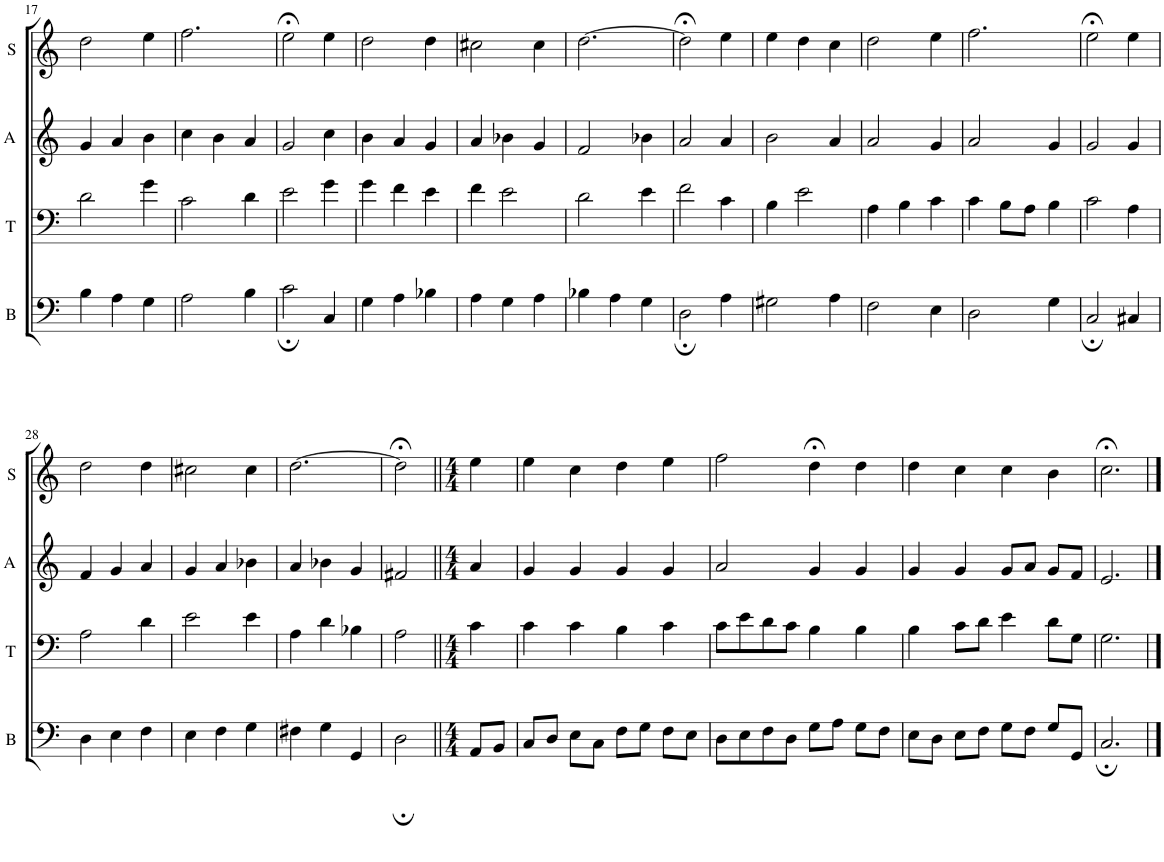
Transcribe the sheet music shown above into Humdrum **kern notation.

**kern	**kern	**kern	**kern
*part4	*part3	*part2	*part1
*staff4	*staff3	*staff2	*staff1
*I"B	*I"T	*I"A	*I"S
*I'B	*I'T	*I'A	*I'S
!!LO:PB:g=z
*clefF4	*clefF4	*clefG2	*clefG2
*k[]	*k[]	*k[]	*k[]
*M3/4	*M3/4	*M3/4	*M3/4
=17	=17	=17	=17
4B\	2d\	4g/	2dd\
4A\	.	4a/	.
4G\	4g\	4b\	4ee\
=18	=18	=18	=18
2A\	2c\	4cc\	2.ff\
.	.	4b\	.
4B\	4d\	4a/	.
=19	=19	=19	=19
2c;\	2e\	2g/	2ee;<\
4C/	4g\	4cc\	4ee\
=20	=20	=20	=20
4G\	4g\	4b\	2dd\
4A\	4f\	4a/	.
4B-X\	4e\	4g/	4dd\
=21	=21	=21	=21
4A\	4f\	4a/	2cc#X\
4G\	2e\	4b-X\	.
4A\	.	4g/	4cc#\
=22	=22	=22	=22
4B-X\	2d\	2f/	[2.dd\
4A\	.	.	.
4G\	4e\	4b-X\	.
=23	=23	=23	=23
2D;\	2f\	2a/	2dd;<\]
4A\	4c\	4a/	4ee\
=24	=24	=24	=24
2G#X\	4B\	2b\	4ee\
.	2e\	.	4dd\
4A\	.	4a/	4cc\
=25	=25	=25	=25
2F\	4A\	2a/	2dd\
.	4B\	.	.
4E\	4c\	4g/	4ee\
=26	=26	=26	=26
2D\	4c\	2a/	2.ff\
.	8B\L	.	.
.	8A\J	.	.
4G\	4B\	4g/	.
=27	=27	=27	=27
2C;/	2c\	2g/	2ee;<\
4C#X/	4A\	4g/	4ee\
!!LO:LB:g=z
=28	=28	=28	=28
4D\	2A\	4f/	2dd\
4E\	.	4g/	.
4F\	4d\	4a/	4dd\
=29	=29	=29	=29
4E\	2e\	4g/	2cc#X\
4F\	.	4a/	.
4G\	4e\	4b-X\	4cc#\
=30	=30	=30	=30
4F#X\	4A\	4a/	[2.dd\
4G\	4d\	4b-X\	.
4GG/	4B-X\	4g/	.
=31	=31	=31	=31
2D;\	2A\	2f#X/	2dd;<\]
=32||	=32||	=32||	=32||
*M4/4	*M4/4	*M4/4	*M4/4
8AA/L	4c\	4a/	4ee\
8BB/J	.	.	.
=33	=33	=33	=33
8C/L	4c\	4g/	4ee\
8D/J	.	.	.
8E\L	4c\	4g/	4cc\
8C\J	.	.	.
8F\L	4B\	4g/	4dd\
8G\J	.	.	.
8F\L	4c\	4g/	4ee\
8E\J	.	.	.
=34	=34	=34	=34
8D\L	8c\L	2a/	2ff\
8E\	8e\	.	.
8F\	8d\	.	.
8D\J	8c\J	.	.
8G\L	4B\	4g/	4dd;<\
8A\J	.	.	.
8G\L	4B\	4g/	4dd\
8F\J	.	.	.
=35	=35	=35	=35
8E\L	4B\	4g/	4dd\
8D\J	.	.	.
8E\L	8c\L	4g/	4cc\
8F\J	8d\J	.	.
8G\L	4e\	8g/L	4cc\
8F\J	.	8a/J	.
8G/L	8d\L	8g/L	4b\
8GG/J	8G\J	8f/J	.
=36	=36	=36	=36
2.C;/	2.G\	2.e/	2.cc;<\
==	==	==	==
*-	*-	*-	*-
